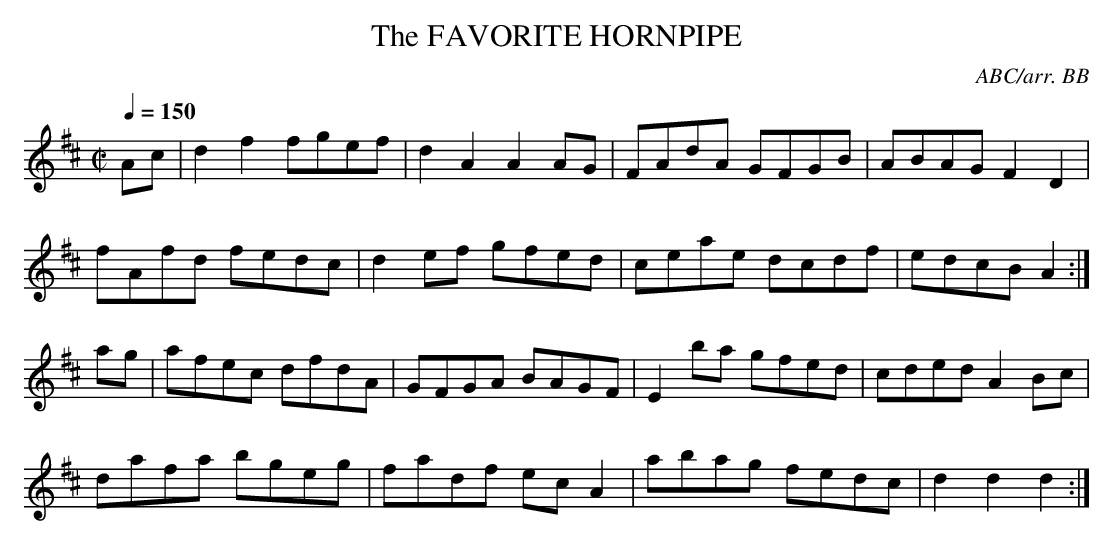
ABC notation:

X:1
T:FAVORITE HORNPIPE, The
C:ABC/arr. BB
Y:"hornpipe"
M:C|
L:1/8
Q:1/4=150
K:D % source key = Bb
K:D %Transposed from G
Ac|d2f2 fgef|d2A2 A2AG|FAdA GFGB|ABAG F2D2 |
fAfd fedc|d2ef gfed|ceae dcdf|edcB A2 :|
ag|afec dfdA|GFGA BAGF|E2ba gfed|cded A2Bc |
dafa bgeg|fadf ecA2|abag fedc|d2d2d2 :|
